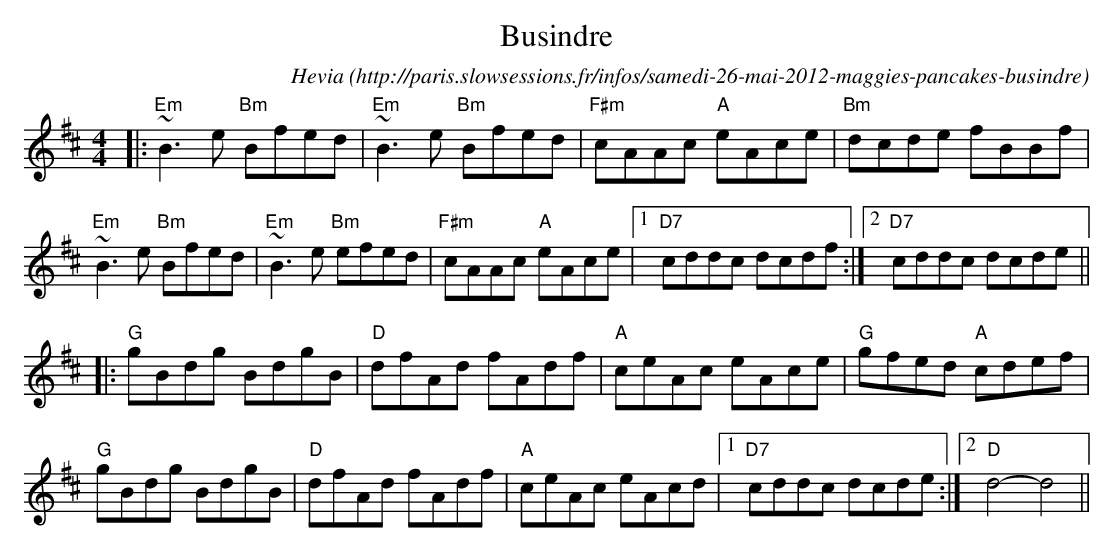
X:1
T:Busindre
O:http://paris.slowsessions.fr/infos/samedi-26-mai-2012-maggies-pancakes-busindre
C:Hevia
O:Asturias
M:4/4
L:1/8
K:Edor
|: "Em"~B3e "Bm"Bfed | "Em"~B3e "Bm"Bfed | "F#m"cAAc "A"eAce | "Bm"dcde fBBf |
   "Em"~B3e "Bm"Bfed | "Em"~B3e "Bm"efed | "F#m"cAAc "A"eAce |1 "D7"cddc dcdf :|2 "D7"cddc dcde ||
|: "G"gBdg BdgB | "D"dfAd fAdf | "A"ceAc eAce | "G"gfed "A"cdef |
   "G"gBdg BdgB | "D"dfAd fAdf | "A"ceAc eAcd |1 "D7"cddc dcde :|2 "D"d4- d4 ||
